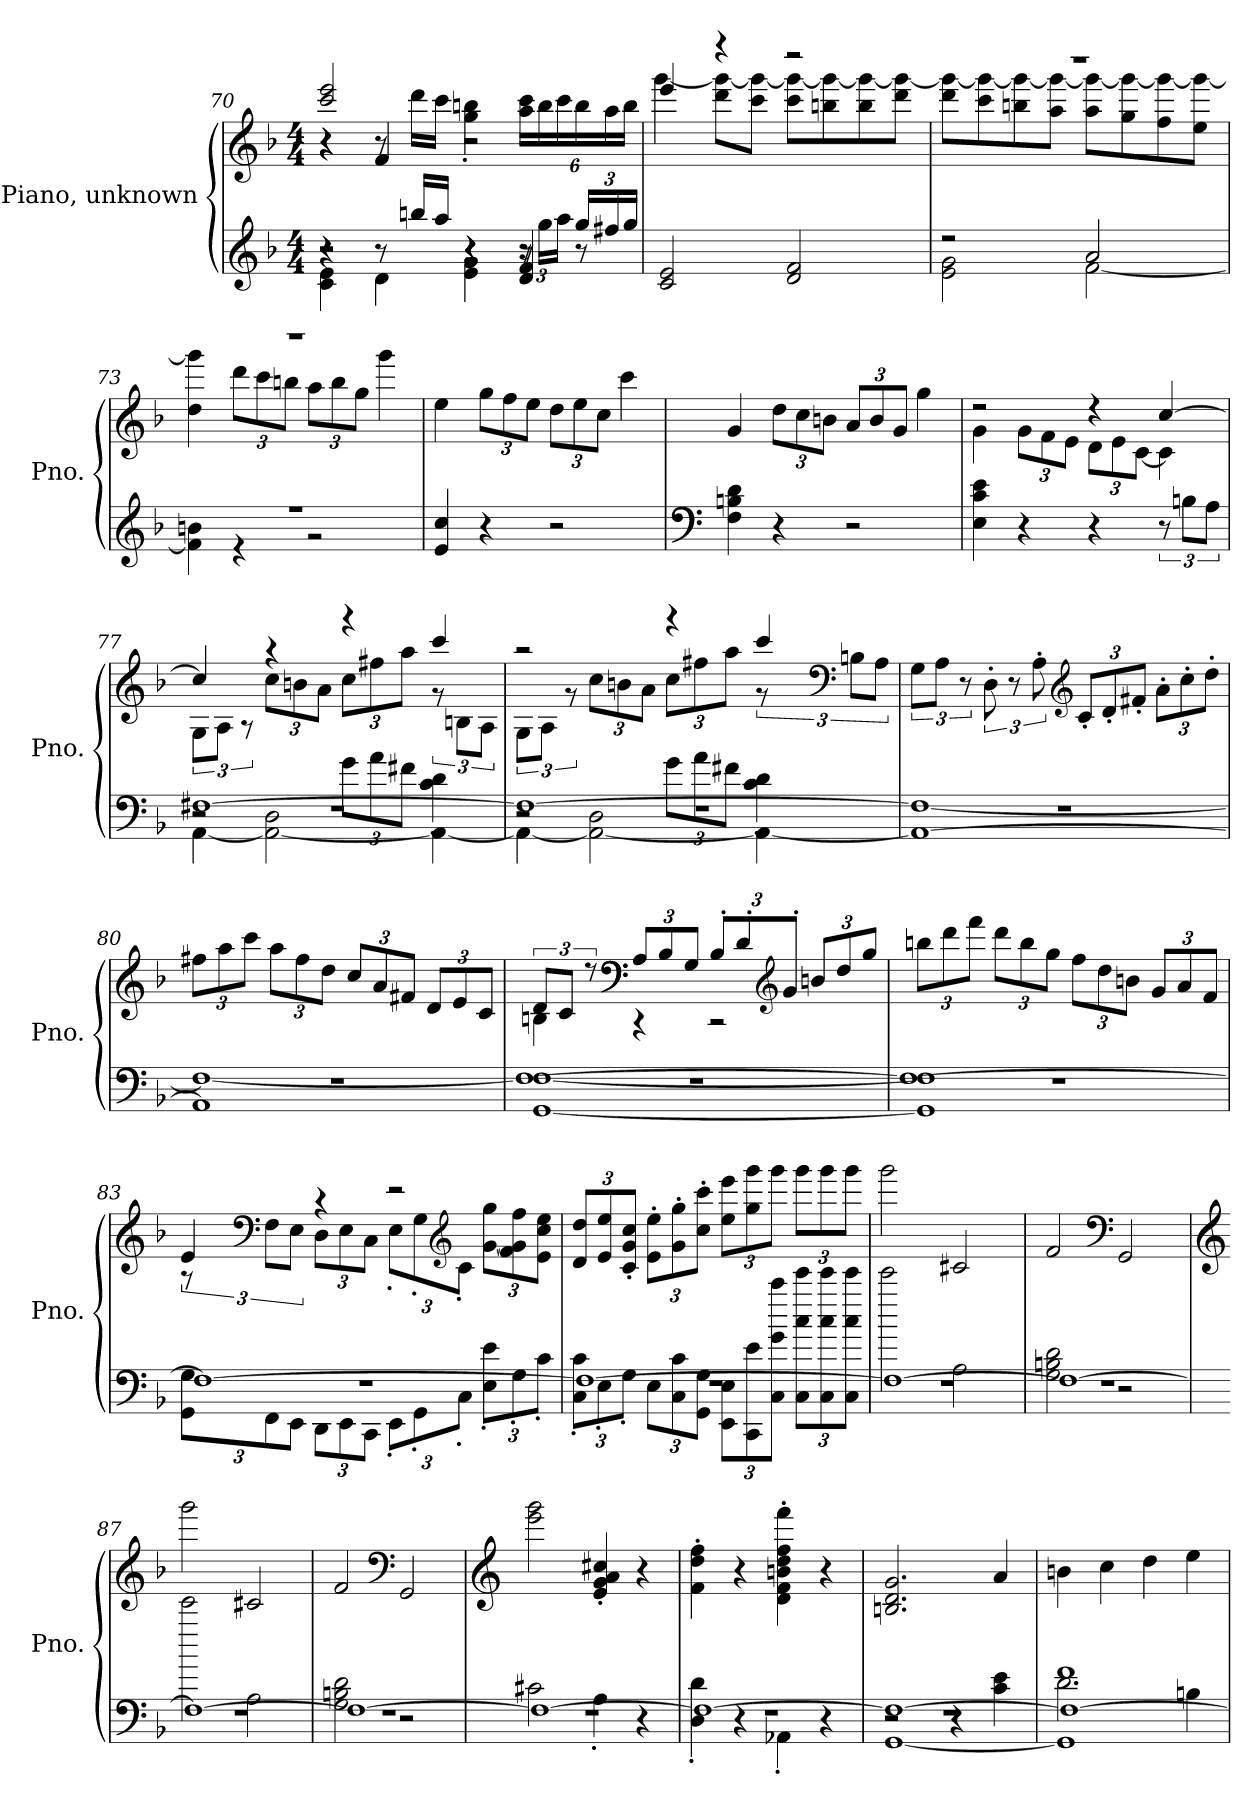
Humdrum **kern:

**kern	**kern
*part1	*part1
*staff2	*staff1
*I"Piano, unknown	*
*I'Pno.	*
!!LO:PB:g=z
*clefG2	*clefG2
*k[b-]	*k[b-]
*M4/4	*M4/4
=70	=70
*^	*^
*	*^	*	*^
4r	4c\ 4e\	2r	2ccc/ 2eee/	4r	4r
8r	4d\	.	.	8r	4f/
16bbn/LL	.	.	.	16ddd\LL	.
16aa/JJ	.	.	.	16ccc\JJ	.
4r	4e\ 4g\	4r	2r	4gg\' 4bbn\'	2r
*	*	*	*	*Xbrackettup	*
8r	24r	4d/ 4f/	.	24aa\ 24ccc\LL	.
.	24gg\LL	.	.	24bb\	.
.	24aa\JJ	.	.	24ccc\	.
*Xbrackettup	*	*	*	*	*
24gg/LL	8r	.	.	24bb\	.
24ff#X/	.	.	.	24aa\	.
24gg/JJ	.	.	.	24bb\JJ	.
*v	*v	*v	*	*	*
*	*	*v	*v
=71	=71	=71
2c/ 2e/	4eee/	[4ggg\
.	4r	8ddd\ 8ggg\_L
.	.	8ccc\ 8ggg\_J
2d/ 2f/	2r	8ccc\ 8ggg\_L
.	.	8bbn\ 8ggg\_
.	.	8bb\ 8ggg\_
.	.	8ddd\ 8ggg\_J
=72	=72	=72
*^	*	*
2r	2e\ 2g\	1r	8ddd\ 8ggg\_L
.	.	.	8ccc\ 8ggg\_
.	.	.	8bbn\ 8ggg\_
.	.	.	8aa\ 8ggg\_J
2a/	[2f\	.	8aa\ 8ggg\_L
.	.	.	8gg\ 8ggg\_
.	.	.	8ff\ 8ggg\_
.	.	.	8ee\ 8ggg\_J
!!LO:LB:g=z	!!
=73	=73	=73	=73
1r	4f\] 4bn\	1r	4dd\ 4ggg\]
.	4r	.	12ddd\L
.	.	.	12ccc\
.	.	.	12bbn\J
.	2r	.	12aa\L
.	.	.	12bb\
.	.	.	12gg\J
.	.	.	4ggg\
*v	*v	*	*
*	*v	*v
=74	=74
4e/ 4cc/	4ee\
4r	12gg\L
.	12ff\
.	12ee\J
2r	12dd\L
.	12ee\
.	12cc\J
.	4ccc\
=75	=75
*clefF4	*
4F\ 4Bn\ 4d\	4g/
4r	12dd\L
.	12cc\
.	12bn\J
2r	12a/L
.	12b/
.	12g/J
.	4gg\
=76	=76
*	*^
4E\ 4c\ 4e\	2r	4g\
4r	.	12g\L
.	.	12f\
.	.	12e\J
4r	4r	12d\L
.	.	12e\
.	.	[12c\J
*brackettup	*	*
12r	[4cc/	4c\]
12Bn\L	.	.
12A\J	.	.
!!LO:LB:g=z	!!
=77	=77	=77
*^	*	*
*	*^	*	*
*	*	*^	*	*
*	*	*	*	*	*brackettup
1r	2r	[1F#X	[4AA\	4cc/]	12G\L
.	.	.	.	.	12A\J
.	.	.	.	.	12r
*	*	*	*	*	*Xbrackettup
.	.	.	2AA\_ 2D\	4r	12cc\L
.	.	.	.	.	12bn\
.	.	.	.	.	12a\J
*	*Xbrackettup	*	*	*	*
.	12g\L	.	.	4r	12cc\L
.	12a\	.	.	.	12ff#X\
.	12f#X\J	.	.	.	12aa\J
*	*	*	*	*	*brackettup
.	4c\' 4d\'	.	4AA\_	4ccc/	12r
.	.	.	.	.	12Bn\L
.	.	.	.	.	12A\J
=78	=78	=78	=78	=78	=78
1r	2r	1F#_	4AA\_	2r	12G\L
.	.	.	.	.	12A\J
.	.	.	.	.	12r
*	*	*	*	*	*Xbrackettup
.	.	.	2AA\_ 2D\	.	12cc\L
.	.	.	.	.	12bn\
.	.	.	.	.	12a\J
.	12g\L	.	.	4r	12cc\L
.	12a\	.	.	.	12ff#X\
.	12f#X\J	.	.	.	12aa\J
*	*	*	*	*	*brackettup
.	4c\' 4d\'	.	4AA\_	4ccc/	12r
*	*	*	*	*clefF4	*
.	.	.	.	.	12Bn\L
.	.	.	.	.	12A\J
*	*	*v	*v	*	*
*	*	*	*v	*v
!!LO:LB:g=z
=79	=79	=79	=79
1r	1F#_	1AA_	12G\L
.	.	.	12A\J
.	.	.	12r
.	.	.	12D'\
.	.	.	12r
.	.	.	12A'\
*	*	*	*clefG2
*	*	*	*Xbrackettup
.	.	.	12c'/L
.	.	.	12d'/
.	.	.	12f#X'/J
.	.	.	12a'\L
.	.	.	12cc'\
.	.	.	12dd'\J
=80	=80	=80	=80
1r	1F#_	1AA]	12ff#X\L
.	.	.	12aa\
.	.	.	12ccc\J
.	.	.	12aa\L
.	.	.	12ff#\
.	.	.	12dd\J
.	.	.	12cc/L
.	.	.	12a/
.	.	.	12f#X/J
.	.	.	12d/L
.	.	.	12e/
.	.	.	12c/J
=81	=81	=81	=81
*	*	*	*brackettup
*	*	*	*^
1r	[1GG [1F	1F#_	12d/L	4Bn\
.	.	.	12c/J	.
.	.	.	12r	.
*	*	*	*clefF4	*
*	*	*	*Xbrackettup	*
.	.	.	12A/L	4r
.	.	.	12B/	.
.	.	.	12G/J	.
.	.	.	12B'/L	2r
.	.	.	12d'/	.
*	*	*	*clefG2	*
.	.	.	12g'/J	.
.	.	.	12bn/L	.
.	.	.	12dd/	.
.	.	.	12gg/J	.
*	*	*	*v	*v
!!LO:LB:g=z
=82	=82	=82	=82
1r	1GG] 1F]	1F#_	12bbn\L
.	.	.	12ddd\
.	.	.	12fff\J
.	.	.	12ddd\L
.	.	.	12bb\
.	.	.	12gg\J
.	.	.	12ff\L
.	.	.	12dd\
.	.	.	12bn\J
.	.	.	12g/L
.	.	.	12a/
.	.	.	12f/J
=83	=83	=83	=83
*	*	*	*^
*	*	*	*	*brackettup
1r	12GG\ 12G\L	1F#_	4e/	12r
*	*	*	*clefF4	*
.	12FF\	.	.	12F\L
.	12EE\J	.	.	12E\J
*	*	*	*	*Xbrackettup
.	12DD\L	.	4r	12D\L
.	12EE\	.	.	12E\
.	12CC\J	.	.	12C\J
.	12EE'\L	.	2r	12E'\L
.	12GG'\	.	.	12G'\
*	*	*	*clefG2	*
.	12C'\J	.	.	12c'\J
.	12E\' 12e\'L	.	.	[12g\ 12gg\L
.	12G'\	.	.	12f\ 12g\] 12ff\
.	12c'\J	.	.	12e\ 12cc\ 12ee\J
*	*	*	*v	*v
!!LO:LB:g=z
=84	=84	=84	=84
1r	12C\' 12c\'L	1F#_	12d/ 12dd/L
.	12E'\	.	12e/ 12ee/
.	12G'\J	.	12c/' 12g/' 12cc/'J
.	12E\L	.	12e\' 12ee\'L
.	12C\ 12c\	.	12g\' 12gg\'
.	12GG\ 12G\J	.	12cc\' 12ccc\'J
.	12EE\ 12E\L	.	12ee\ 12eee\L
.	12CC\ 12e\	.	12gg\ 12ggg\
.	12C\ 12g\ 12ccc\J	.	12ggg\J
.	12C\ 12cc\ 12eee\L	.	12ggg\L
.	12C\ 12cc\ 12eee\	.	12ggg\
.	12C\ 12cc\ 12eee\J	.	12ggg\J
=85	=85	=85	=85
1r	2eee\	1F#_	2ggg\
.	2A\	.	2c#X/
=86	=86	=86	=86
1r	2G\ 2Bn\ 2d\	1F#_	2f/
*	*	*	*clefF4
.	2r	.	2GG/
=87	=87	=87	=87
*	*	*	*clefG2
1r	2eee\	1F#_	2ggg\
.	2A\	.	2c#X/
=88	=88	=88	=88
1r	2G\ 2Bn\ 2d\	1F#_	2f/
*	*	*	*clefF4
.	2r	.	2GG/
=89	=89	=89	=89
*	*	*	*clefG2
1r	2c#X\	1F#_	2eee\ 2ggg\
.	4A'\	.	4e/' 4g/' 4a/' 4cc#X/'
.	4r	.	4r
!!LO:PB:g=z
=90	=90	=90	=90
1r	4D\' 4d\'	1F#_	4f\' 4dd\' 4ff\'
.	4r	.	4r
.	4AA-X'\	.	4d\' 4f\' 4bn\' 4dd\' 4ff\' 4fff\'
.	4r	.	4r
=91	=91	=91	=91
*	*	*^	*
1r	2r	1F#_	[1GG	2.Bn/ 2.d/ 2.g/
.	4r	.	.	.
.	4c\ 4e\	.	.	4a/
=92	=92	=92	=92	=92
1f	2.d\	1F#_	1GG]	4bn\
.	.	.	.	4cc\
.	.	.	.	4dd\
.	4Bn\	.	.	4ee\
*v	*v	*v	*v	*
=	=
*-	*-
